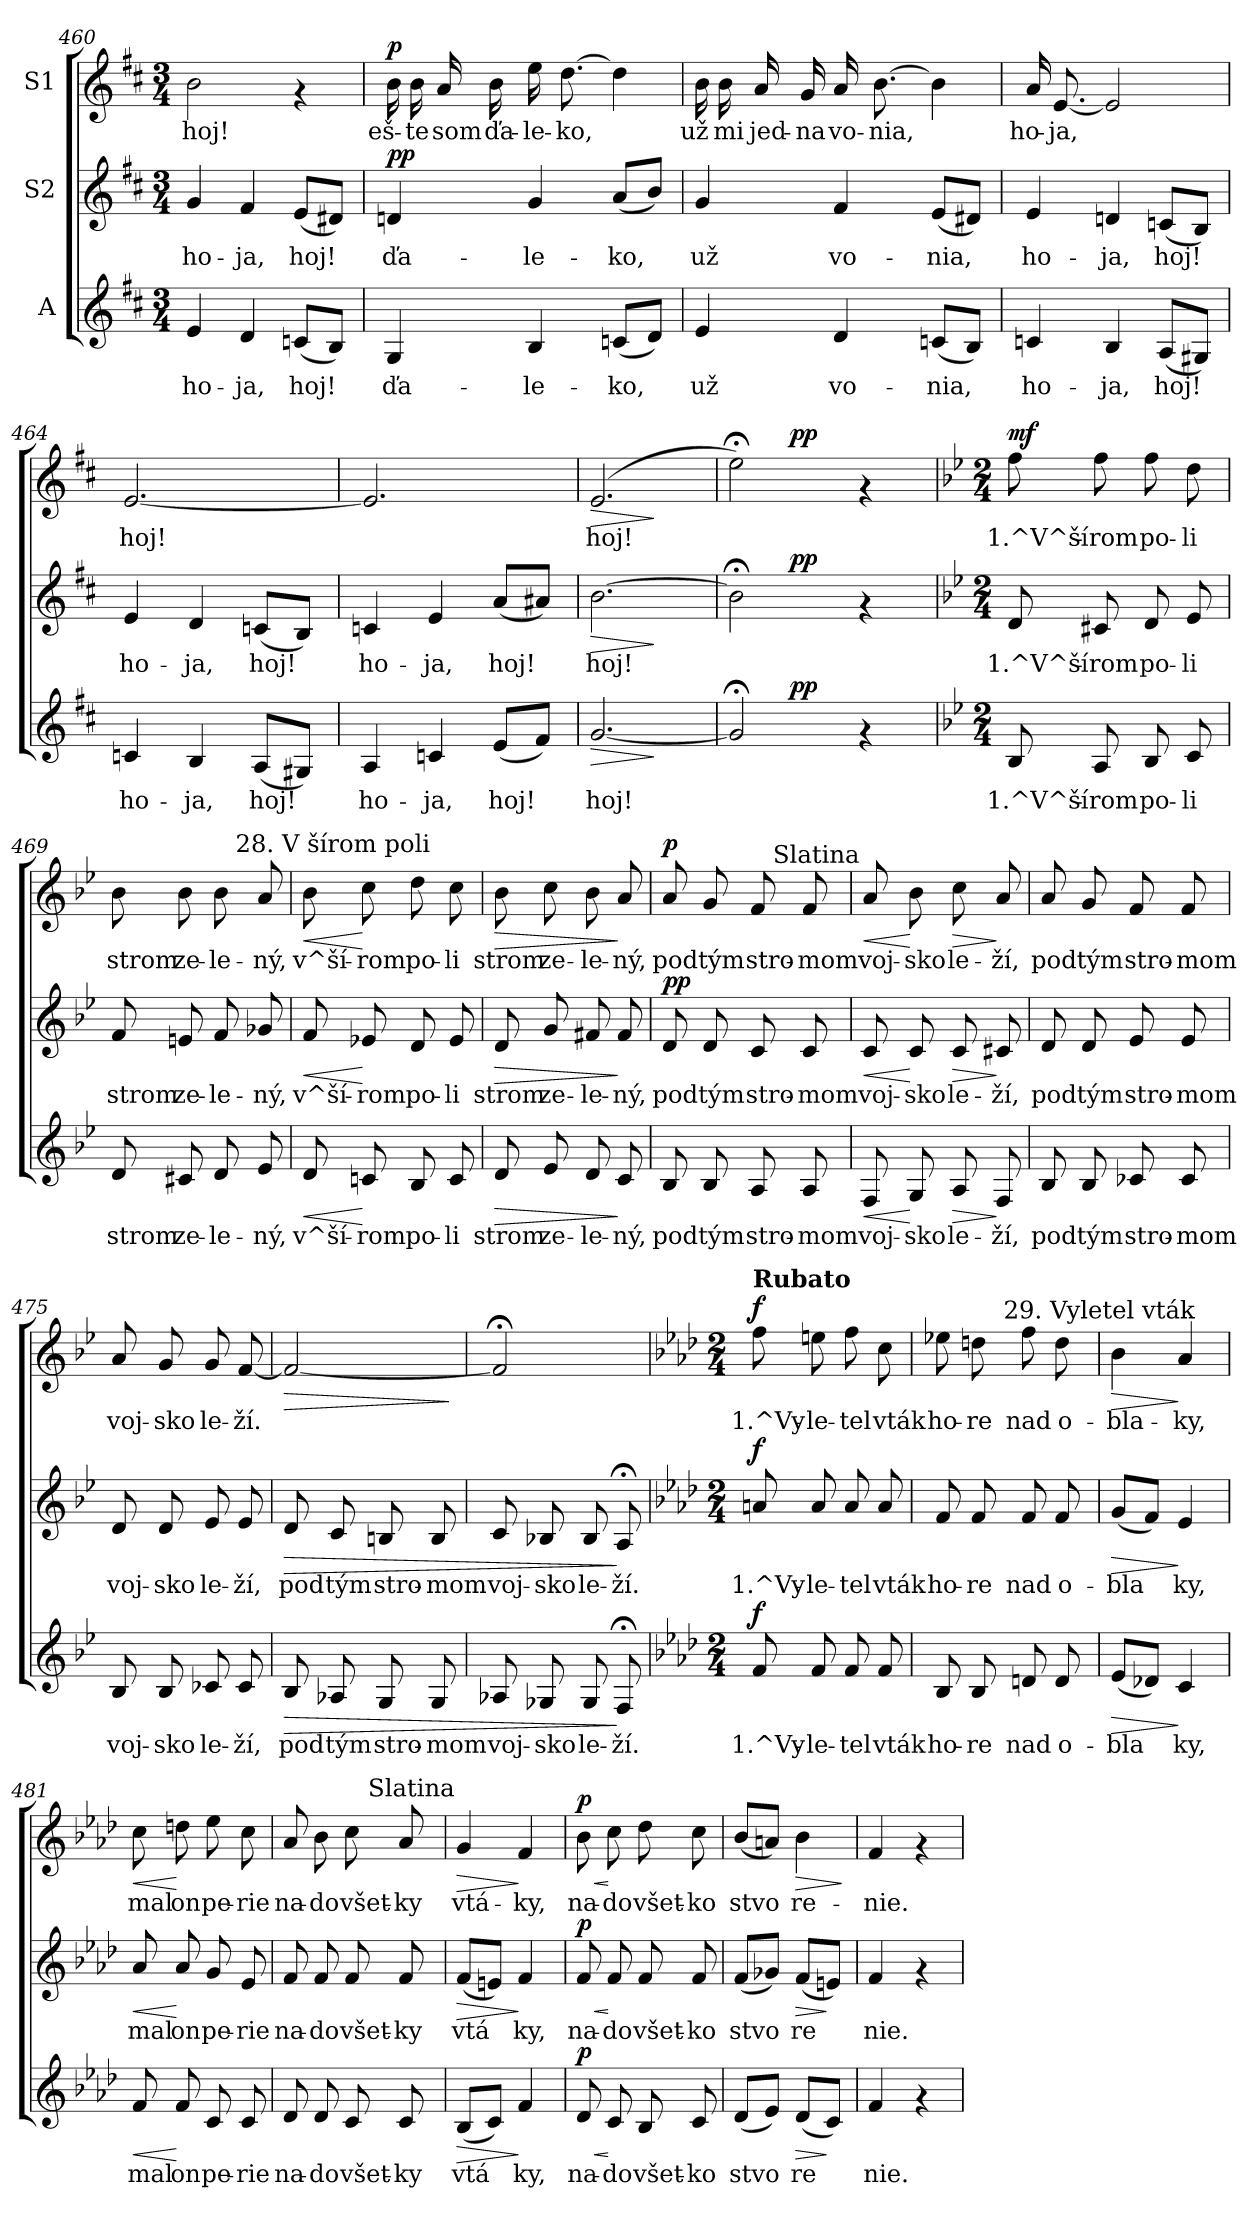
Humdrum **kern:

**kern	**text	**dynam	**kern	**text	**dynam	**kern	**text	**dynam
*part3	*part3	*part3	*part2	*part2	*part2	*part1	*part1	*part1
*staff3	*staff3	*staff3	*staff2	*staff2	*staff2	*staff1	*staff1	*staff1
*I"A	*	*	*I"S2	*	*	*I"S1	*	*
*clefG2	*	*	*clefG2	*	*	*clefG2	*	*
*k[f#c#]	*	*	*k[f#c#]	*	*	*k[f#c#]	*	*
*D:	*	*	*D:	*	*	*D:	*	*
*M3/4	*	*	*M3/4	*	*	*M3/4	*	*
=460	=460	=460	=460	=460	=460	=460	=460	=460
!	!LO:LY:b:rj	!	!	!LO:LY:b:rj	!	!	!LO:LY:b:rj	!
4e/	ho-	.	4g/	ho-	.	2b\	hoj!	.
!	!LO:LY:b:rj	!	!	!LO:LY:b:rj	!	!	!	!
4d/	-ja,	.	4f#/	-ja,	.	.	.	.
!	!LO:LY:b:rj	!	!	!LO:LY:b:rj	!	!	!	!
(<8cn/L	hoj!	.	(<8e/L	hoj!	.	4rf	.	.
!	!LO:LY:b:rj	!	!	!LO:LY:b:rj	!	!	!	!
8B/J)	.	.	8d#X/J)	.	.	.	.	.
!!LO:LB:g=z
=461	=461	=461	=461	=461	=461	=461	=461	=461
!	!LO:LY:b:rj	!	!	!LO:LY:b:rj	!LO:DY:a	!	!LO:LY:b:rj	!
!	!	!	!	!	!LO:DY:n=1:b	!	!	!LO:DY:a
4G/	ďa-	.	4dn/	ďa-	p p	16b\	eš-	p
!	!	!	!	!	!	!	!LO:LY:b:rj	!
.	.	.	.	.	.	16b\	-te	.
!	!	!	!	!	!	!	!LO:LY:b:rj	!
.	.	.	.	.	.	16a/	som	.
!	!	!	!	!	!	!	!LO:LY:b:rj	!
.	.	.	.	.	.	16b\	ďa-	.
!	!LO:LY:b:rj	!	!	!LO:LY:b:rj	!	!	!LO:LY:b:rj	!
4B/	-le-	.	4g/	-le-	.	16ee\	-le-	.
!	!	!	!	!	!	!	!LO:LY:b:rj	!
.	.	.	.	.	.	[>8.dd\	-ko,	.
!	!LO:LY:b:rj	!	!	!LO:LY:b:rj	!	!	!LO:LY:b:rj	!
(<8cn/L	-ko,	.	(<8a/L	-ko,	.	4dd\]	.	.
!	!LO:LY:b:rj	!	!	!LO:LY:b:rj	!	!	!	!
8d/J)	.	.	8b/J)	.	.	.	.	.
=462	=462	=462	=462	=462	=462	=462	=462	=462
!	!LO:LY:b:rj	!	!	!LO:LY:b:rj	!	!	!LO:LY:b:rj	!
4e/	už	.	4g/	už	.	16b\	už	.
!	!	!	!	!	!	!	!LO:LY:b:rj	!
.	.	.	.	.	.	16b\	mi	.
!	!	!	!	!	!	!	!LO:LY:b:rj	!
.	.	.	.	.	.	16a/	jed-	.
!	!	!	!	!	!	!	!LO:LY:b:rj	!
.	.	.	.	.	.	16g/	-na	.
!	!LO:LY:b:rj	!	!	!LO:LY:b:rj	!	!	!LO:LY:b:rj	!
4d/	vo-	.	4f#/	vo-	.	16a/	vo-	.
!	!	!	!	!	!	!	!LO:LY:b:rj	!
.	.	.	.	.	.	[>8.b\	-nia,	.
!	!LO:LY:b:rj	!	!	!LO:LY:b:rj	!	!	!LO:LY:b:rj	!
(<8cn/L	-nia,	.	(<8e/L	-nia,	.	4b\]	.	.
!	!LO:LY:b:rj	!	!	!LO:LY:b:rj	!	!	!	!
8B/J)	.	.	8d#X/J)	.	.	.	.	.
=463	=463	=463	=463	=463	=463	=463	=463	=463
!	!LO:LY:b:rj	!	!	!LO:LY:b:rj	!	!	!LO:LY:b:rj	!
4cn/	ho-	.	4e/	ho-	.	16a/	ho-	.
!	!	!	!	!	!	!	!LO:LY:b:rj	!
.	.	.	.	.	.	[<8.e/	-ja,	.
!	!LO:LY:b:rj	!	!	!LO:LY:b:rj	!	!	!LO:LY:b:rj	!
4B/	-ja,	.	4dn/	-ja,	.	2e/]	.	.
!	!LO:LY:b:rj	!	!	!LO:LY:b:rj	!	!	!	!
(>8A/L	hoj!	.	(<8cn/L	hoj!	.	.	.	.
!	!LO:LY:b:rj	!	!	!LO:LY:b:rj	!	!	!	!
8G#X/J)	.	.	8B/J)	.	.	.	.	.
=464	=464	=464	=464	=464	=464	=464	=464	=464
!	!LO:LY:b:rj	!	!	!LO:LY:b:rj	!	!	!LO:LY:b:rj	!
4cn/	ho-	.	4e/	ho-	.	[<2.e/	hoj!	.
!	!LO:LY:b:rj	!	!	!LO:LY:b:rj	!	!	!	!
4B/	-ja,	.	4d/	-ja,	.	.	.	.
!	!LO:LY:b:rj	!	!	!LO:LY:b:rj	!	!	!	!
(>8A/L	hoj!	.	(<8cn/L	hoj!	.	.	.	.
!	!LO:LY:b:rj	!	!	!LO:LY:b:rj	!	!	!	!
8G#X/J)	.	.	8B/J)	.	.	.	.	.
!!LO:LB:g=z
=465	=465	=465	=465	=465	=465	=465	=465	=465
!	!LO:LY:b:rj	!	!	!LO:LY:b:rj	!	!	!	!
4A/	ho-	.	4cn/	ho-	.	2.e/]	.	.
!	!LO:LY:b:rj	!	!	!LO:LY:b:rj	!	!	!	!
4cn/	-ja,	.	4e/	-ja,	.	.	.	.
!	!LO:LY:b:rj	!	!	!LO:LY:b:rj	!	!	!	!
(<8e/L	hoj!	.	(<8a/L	hoj!	.	.	.	.
!	!LO:LY:b:rj	!	!	!LO:LY:b:rj	!	!	!	!
8f#/J)	.	.	8a#X/J)	.	.	.	.	.
=466	=466	=466	=466	=466	=466	=466	=466	=466
!	!LO:LY:b:rj	!LO:HP:b	!	!LO:LY:b:rj	!LO:HP:b	!	!LO:LY:b:rj	!LO:HP:b
[<2.g/	hoj!	>	[>2.b\	hoj!	>	(>2.e/	hoj!	>
.	.	]	.	.	]	.	.	]
=467	=467	=467	=467	=467	=467	=467	=467	=467
*^	*	*	*^	*	*	*^	*	*
2g;</]	8..ryy	.	.	2b;<\]	8..ryy	.	.	2ee;<\)	8..ryy	.	.
!	!	!	!LO:DY:a	!	!	!	!LO:DY:a	!	!	!	!LO:DY:a
.	2ryy	.	pp	.	2ryy	.	pp	.	2ryy	.	pp
4rf	.	.	.	4rf	.	.	.	4rf	.	.	.
.	32ryy	.	.	.	32ryy	.	.	.	32ryy	.	.
*v	*v	*	*	*	*	*	*	*v	*v	*	*
*	*	*	*v	*v	*	*	*	*	*
!!LO:LB:g=z
=468!	=468!	=468!	=468!	=468!	=468!	=468!	=468!	=468!
*k[b-e-]	*	*	*k[b-e-]	*	*	*k[b-e-]	*	*
*B-:	*	*	*B-:	*	*	*B-:	*	*
*M2/4	*	*	*M2/4	*	*	*M2/4	*	*
*^	*	*	*^	*	*	*^	*	*
!	!	!	!	!	!	!	!	!LO:TX:a:B:t=Rubato	!	!	!
!	!	!LO:LY:b:rj	!	!	!	!LO:LY:b:rj	!LO:DY:a	!	!	!LO:LY:b:rj	!
!	!	!	!	!	!	!	!LO:DY:n=1:b	!	!	!	!LO:DY:a
*v	*v	*	*	*	*	*	*	*v	*v	*	*
*	*	*	*v	*v	*	*	*	*	*
8B-/	1.^V^ší-	.	8d/	1.^V^ší-	mf mf	8ff\	1.^V^ší-	mf
!	!LO:LY:b:rj	!	!	!LO:LY:b:rj	!	!	!LO:LY:b:rj	!
8A/	-rom	.	8c#X/	-rom	.	8ff\	-rom	.
!	!LO:LY:b:rj	!	!	!LO:LY:b:rj	!	!	!LO:LY:b:rj	!
8B-/	po-	.	8d/	po-	.	8ff\	po-	.
!	!LO:LY:b:rj	!	!	!LO:LY:b:rj	!	!	!LO:LY:b:rj	!
8c/	-li	.	8e-/	-li	.	8dd\	-li	.
=469	=469	=469	=469	=469	=469	=469	=469	=469
!	!LO:LY:b:rj	!	!	!LO:LY:b:rj	!	!	!LO:LY:b:rj	!
*	*	*	*	*	*	*^	*	*
8d/	strom	.	8f/	strom	.	8b-\	4ryy	strom	.
!	!LO:LY:b:rj	!	!	!LO:LY:b:rj	!	!	!	!LO:LY:b:rj	!
8c#X/	ze-	.	8en/	ze-	.	8b-\	.	ze-	.
!	!LO:LY:b:rj	!	!	!LO:LY:b:rj	!	!	!	!LO:LY:b:rj	!
8d/	-le-	.	8f/	-le-	.	8b-\	16ryy	-le-	.
!	!	!	!	!	!	!	!LO:TX:a:t=28. V šírom poli	!	!
.	.	.	.	.	.	.	8.ryy	.	.
!	!LO:LY:b:rj	!	!	!LO:LY:b:rj	!	!	!	!LO:LY:b:rj	!
8e-/	-ný,	.	8g-X/	-ný,	.	8a/	.	-ný,	.
=470	=470	=470	=470	=470	=470	=470	=470	=470	=470
!	!LO:LY:b:rj	!LO:HP:b	!	!LO:LY:b:rj	!LO:HP:b	!	!	!LO:LY:b:rj	!LO:HP:b
*	*	*	*	*	*	*v	*v	*	*
8d/	v^ší-	<	8f/	v^ší-	<	8b-\	v^ší-	<
!	!LO:LY:b:rj	!	!	!LO:LY:b:rj	!	!	!LO:LY:b:rj	!
8cn/	-rom	[	8e-X/	-rom	[	8cc\	-rom	[
!	!LO:LY:b:rj	!	!	!LO:LY:b:rj	!	!	!LO:LY:b:rj	!
8B-/	po-	.	8d/	po-	.	8dd\	po-	.
!	!LO:LY:b:rj	!	!	!LO:LY:b:rj	!	!	!LO:LY:b:rj	!
8c/	-li	.	8e-/	-li	.	8cc\	-li	.
=471	=471	=471	=471	=471	=471	=471	=471	=471
!	!LO:LY:b:rj	!LO:HP:b	!	!LO:LY:b:rj	!LO:HP:b	!	!LO:LY:b:rj	!LO:HP:b
8d/	strom	>	8d/	strom	>	8b-\	strom	>
!	!LO:LY:b:rj	!	!	!LO:LY:b:rj	!	!	!LO:LY:b:rj	!
8e-/	ze-	.	8g/	ze-	.	8cc\	ze-	.
!	!LO:LY:b:rj	!	!	!LO:LY:b:rj	!	!	!LO:LY:b:rj	!
8d/	-le-	.	8f#X/	-le-	.	8b-\	-le-	.
!	!LO:LY:b:rj	!	!	!LO:LY:b:rj	!	!	!LO:LY:b:rj	!
8c/	-ný,	]	8f#/	-ný,	]	8a/	-ný,	]
=472	=472	=472	=472	=472	=472	=472	=472	=472
!	!LO:LY:b:rj	!	!	!LO:LY:b:rj	!LO:DY:a	!	!LO:LY:b:rj	!
!	!	!	!	!	!LO:DY:n=1:b	!	!	!LO:DY:a
*	*	*	*	*	*	*^	*	*
8B-/	pod	.	8d/	pod	p p	8a/	4ryy	pod	p
!	!LO:LY:b:rj	!	!	!LO:LY:b:rj	!	!	!	!LO:LY:b:rj	!
8B-/	tým	.	8d/	tým	.	8g/	.	tým	.
!	!LO:LY:b:rj	!	!	!LO:LY:b:rj	!	!	!	!LO:LY:b:rj	!
8A/	stro-	.	8c/	stro-	.	8f/	32.ryy	stro-	.
!	!	!	!	!	!	!	!LO:TX:a:t=Slatina	!	!
.	.	.	.	.	.	.	8ryy	.	.
!	!LO:LY:b:rj	!	!	!LO:LY:b:rj	!	!	!	!LO:LY:b:rj	!
8A/	-mom	.	8c/	-mom	.	8f/	.	-mom	.
.	.	.	.	.	.	.	16ryy	.	.
.	.	.	.	.	.	.	64ryy	.	.
!!LO:PB:g=z
=473	=473	=473	=473	=473	=473	=473	=473	=473	=473
!	!LO:LY:b:rj	!LO:HP:b	!	!LO:LY:b:rj	!LO:HP:b	!	!	!LO:LY:b:rj	!LO:HP:b
*	*	*	*	*	*	*v	*v	*	*
8F/	voj-	<	8c/	voj-	<	8a/	voj-	<
!	!LO:LY:b:rj	!	!	!LO:LY:b:rj	!	!	!LO:LY:b:rj	!
8G/	-sko	[	8c/	-sko	[	8b-\	-sko	[
!	!LO:LY:b:rj	!LO:HP:b	!	!LO:LY:b:rj	!LO:HP:b	!	!LO:LY:b:rj	!LO:HP:b
8A/	le-	>	8c/	le-	>	8cc\	le-	>
!	!LO:LY:b:rj	!	!	!LO:LY:b:rj	!	!	!LO:LY:b:rj	!
8F/	-ží,	]	8c#X/	-ží,	]	8a/	-ží,	]
=474	=474	=474	=474	=474	=474	=474	=474	=474
!	!LO:LY:b:rj	!	!	!LO:LY:b:rj	!	!	!LO:LY:b:rj	!
8B-/	pod	.	8d/	pod	.	8a/	pod	.
!	!LO:LY:b:rj	!	!	!LO:LY:b:rj	!	!	!LO:LY:b:rj	!
8B-/	tým	.	8d/	tým	.	8g/	tým	.
!	!LO:LY:b:rj	!	!	!LO:LY:b:rj	!	!	!LO:LY:b:rj	!
8c-X/	stro-	.	8e-/	stro-	.	8f/	stro-	.
!	!LO:LY:b:rj	!	!	!LO:LY:b:rj	!	!	!LO:LY:b:rj	!
8c-/	-mom	.	8e-/	-mom	.	8f/	-mom	.
=475	=475	=475	=475	=475	=475	=475	=475	=475
!	!LO:LY:b:rj	!	!	!LO:LY:b:rj	!	!	!LO:LY:b:rj	!
8B-/	voj-	.	8d/	voj-	.	8a/	voj-	.
!	!LO:LY:b:rj	!	!	!LO:LY:b:rj	!	!	!LO:LY:b:rj	!
8B-/	-sko	.	8d/	-sko	.	8g/	-sko	.
!	!LO:LY:b:rj	!	!	!LO:LY:b:rj	!	!	!LO:LY:b:rj	!
8c-X/	le-	.	8e-/	le-	.	8g/	le-	.
!	!LO:LY:b:rj	!	!	!LO:LY:b:rj	!	!	!LO:LY:b:rj	!
8c-/	-ží,	.	8e-/	-ží,	.	[<8f/	-ží.	.
=476	=476	=476	=476	=476	=476	=476	=476	=476
!	!LO:LY:b:rj	!LO:HP:b	!	!LO:LY:b:rj	!LO:HP:b	!	!	!LO:HP:b
8B-/	pod	>	8d/	pod	>	2f/_<	.	>
!	!LO:LY:b:rj	!	!	!LO:LY:b:rj	!	!	!	!
8A-X/	tým	.	8c/	tým	.	.	.	.
!	!LO:LY:b:rj	!	!	!LO:LY:b:rj	!	!	!	!
8G/	stro-	.	8Bn/	stro-	.	.	.	.
!	!LO:LY:b:rj	!	!	!LO:LY:b:rj	!	!	!	!
8G/	-mom	.	8B/	-mom	.	.	.	.
.	.	.	.	.	.	.	.	]
=477	=477	=477	=477	=477	=477	=477	=477	=477
!	!LO:LY:b:rj	!	!	!LO:LY:b:rj	!	!	!	!
8A-X/	voj-	.	8c/	voj-	.	2f;</]	.	.
!	!LO:LY:b:rj	!	!	!LO:LY:b:rj	!	!	!	!
8G-X/	-sko	.	8B-X/	-sko	.	.	.	.
!	!LO:LY:b:rj	!	!	!LO:LY:b:rj	!	!	!	!
8G-/	le-	.	8B-/	le-	.	.	.	.
!	!LO:LY:b:rj	!	!	!LO:LY:b:rj	!	!	!	!
8F;</	-ží.	]	8A;</	-ží.	]	.	.	.
!!LO:LB:g=z
=478!	=478!	=478!	=478!	=478!	=478!	=478!	=478!	=478!
*k[b-e-a-d-]	*	*	*k[b-e-a-d-]	*	*	*k[b-e-a-d-]	*	*
*A-:	*	*	*A-:	*	*	*A-:	*	*
*M2/4	*	*	*M2/4	*	*	*M2/4	*	*
!	!	!	!	!	!	!LO:TX:a:B:t=Rubato	!	!
!	!LO:LY:b:rj	!LO:DY:a	!	!LO:LY:b:rj	!LO:DY:a	!	!LO:LY:b:rj	!LO:DY:a
8f/	1.^Vy-	f	8an/	1.^Vy-	f	8ff\	1.^Vy-	f
!	!LO:LY:b:rj	!	!	!LO:LY:b:rj	!	!	!LO:LY:b:rj	!
8f/	-le-	.	8a/	-le-	.	8een\	-le-	.
!	!LO:LY:b:rj	!	!	!LO:LY:b:rj	!	!	!LO:LY:b:rj	!
8f/	-tel	.	8a/	-tel	.	8ff\	-tel	.
!	!LO:LY:b:rj	!	!	!LO:LY:b:rj	!	!	!LO:LY:b:rj	!
8f/	vták	.	8a/	vták	.	8cc\	vták	.
=479	=479	=479	=479	=479	=479	=479	=479	=479
!	!LO:LY:b:rj	!	!	!LO:LY:b:rj	!	!	!LO:LY:b:rj	!
*	*	*	*	*	*	*^	*	*
8B-/	ho-	.	8f/	ho-	.	8ee-X\	8ryy	ho-	.
!	!LO:LY:b:rj	!	!	!LO:LY:b:rj	!	!	!	!LO:LY:b:rj	!
8B-/	-re	.	8f/	-re	.	8ddn\	16ryy	-re	.
.	.	.	.	.	.	.	64ryy	.	.
!	!	!	!	!	!	!	!LO:TX:a:t=29. Vyletel vták	!	!
.	.	.	.	.	.	.	4ryy	.	.
!	!LO:LY:b:rj	!	!	!LO:LY:b:rj	!	!	!	!LO:LY:b:rj	!
8dn/	nad	.	8f/	nad	.	8ff\	.	nad	.
!	!LO:LY:b:rj	!	!	!LO:LY:b:rj	!	!	!	!LO:LY:b:rj	!
8d/	o-	.	8f/	o-	.	8dd\	.	o-	.
.	.	.	.	.	.	.	32.ryy	.	.
=480	=480	=480	=480	=480	=480	=480	=480	=480	=480
!	!LO:LY:b:rj	!LO:HP:b	!	!LO:LY:b:rj	!LO:HP:b	!	!	!LO:LY:b:rj	!LO:HP:b
*	*	*	*	*	*	*v	*v	*	*
(<8e-/L	-bla-	>	(<8g/L	-bla-	>	4b-\	-bla-	>
!	!LO:LY:b:rj	!	!	!LO:LY:b:rj	!	!	!	!
8d-X/J)	--	.	8f/J)	--	.	.	.	.
!	!LO:LY:b:rj	!	!	!LO:LY:b:rj	!	!	!LO:LY:b:rj	!
4c/	-ky,	]	4e-/	-ky,	]	4a-/	-ky,	]
=481	=481	=481	=481	=481	=481	=481	=481	=481
!	!LO:LY:b:rj	!LO:HP:b	!	!LO:LY:b:rj	!LO:HP:b	!	!LO:LY:b:rj	!LO:HP:b
8f/	mal	<	8a-/	mal	<	8cc\	mal	<
!	!LO:LY:b:rj	!	!	!LO:LY:b:rj	!	!	!LO:LY:b:rj	!
8f/	on	[	8a-/	on	[	8ddn\	on	[
!	!LO:LY:b:rj	!	!	!LO:LY:b:rj	!	!	!LO:LY:b:rj	!
8c/	pe-	.	8g/	pe-	.	8ee-\	pe-	.
!	!LO:LY:b:rj	!	!	!LO:LY:b:rj	!	!	!LO:LY:b:rj	!
8c/	-rie	.	8e-/	-rie	.	8cc\	-rie	.
=482	=482	=482	=482	=482	=482	=482	=482	=482
!	!LO:LY:b:rj	!	!	!LO:LY:b:rj	!	!	!LO:LY:b:rj	!
*	*	*	*	*	*	*^	*	*
8d-/	na-	.	8f/	na-	.	8a-/	4ryy	na-	.
!	!LO:LY:b:rj	!	!	!LO:LY:b:rj	!	!	!	!LO:LY:b:rj	!
8d-/	-do	.	8f/	-do	.	8b-\	.	-do	.
!	!LO:LY:b:rj	!	!	!LO:LY:b:rj	!	!	!	!LO:LY:b:rj	!
8c/	všet-	.	8f/	všet-	.	8cc\	32.ryy	všet-	.
!	!	!	!	!	!	!	!LO:TX:a:t=Slatina	!	!
.	.	.	.	.	.	.	8ryy	.	.
!	!LO:LY:b:rj	!	!	!LO:LY:b:rj	!	!	!	!LO:LY:b:rj	!
8c/	-ky	.	8f/	-ky	.	8a-/	.	-ky	.
.	.	.	.	.	.	.	16ryy	.	.
.	.	.	.	.	.	.	64ryy	.	.
!!LO:LB:g=z
=483	=483	=483	=483	=483	=483	=483	=483	=483	=483
!	!LO:LY:b:rj	!LO:HP:b	!	!LO:LY:b:rj	!LO:HP:b	!	!	!LO:LY:b:rj	!LO:HP:b
*	*	*	*	*	*	*v	*v	*	*
(<8B-/L	vtá-	>	(<8f/L	vtá-	>	4g/	vtá-	>
!	!LO:LY:b:rj	!	!	!LO:LY:b:rj	!	!	!	!
8c/J)	--	.	8en/J)	--	.	.	.	.
!	!LO:LY:b:rj	!	!	!LO:LY:b:rj	!	!	!LO:LY:b:rj	!
4f/	-ky,	]	4f/	-ky,	]	4f/	-ky,	]
=484	=484	=484	=484	=484	=484	=484	=484	=484
!	!LO:LY:b:rj	!LO:HP:b	!	!LO:LY:b:rj	!LO:HP:b	!	!LO:LY:b:rj	!LO:HP:b
!	!	!LO:DY:n=1:a	!	!	!LO:DY:n=1:a	!	!	!LO:DY:n=1:a
8d-/	na-	< p	8f/	na-	< p	8b-\	na-	< p
!	!LO:LY:b:rj	!	!	!LO:LY:b:rj	!	!	!LO:LY:b:rj	!
8c/	-do	[	8f/	-do	[	8cc\	-do	[
!	!LO:LY:b:rj	!	!	!LO:LY:b:rj	!	!	!LO:LY:b:rj	!
8B-/	všet-	.	8f/	všet-	.	8dd-\	všet-	.
!	!LO:LY:b:rj	!	!	!LO:LY:b:rj	!	!	!LO:LY:b:rj	!
8c/	-ko	.	8f/	-ko	.	8cc\	-ko	.
=485	=485	=485	=485	=485	=485	=485	=485	=485
!	!LO:LY:b:rj	!	!	!LO:LY:b:rj	!	!	!LO:LY:b:rj	!
(<8d-/L	stvo-	.	(<8f/L	stvo-	.	(<8b-/L	stvo-	.
!	!LO:LY:b:rj	!	!	!LO:LY:b:rj	!	!	!LO:LY:b:rj	!
8e-/J)	--	.	8g-X/J)	--	.	8an/J)	--	.
!	!LO:LY:b:rj	!LO:HP:b	!	!LO:LY:b:rj	!LO:HP:b	!	!LO:LY:b:rj	!LO:HP:b
(<8d-/L	-re-	>	(<8f/L	-re-	>	4b-\	-re-	>
!	!LO:LY:b:rj	!	!	!LO:LY:b:rj	!	!	!	!
8c/J)	-	]	8en/J)	-	]	.	.	.
.	.	.	.	.	.	.	.	]
=486	=486	=486	=486	=486	=486	=486	=486	=486
!	!LO:LY:b:rj	!	!	!LO:LY:b:rj	!	!	!LO:LY:b:rj	!
4f/	nie.	.	4f/	nie.	.	4f/	-nie.	.
4rf	.	.	4rf	.	.	4rf	.	.
=!	=!	=!	=!	=!	=!	=!	=!	=!
*-	*-	*-	*-	*-	*-	*-	*-	*-
